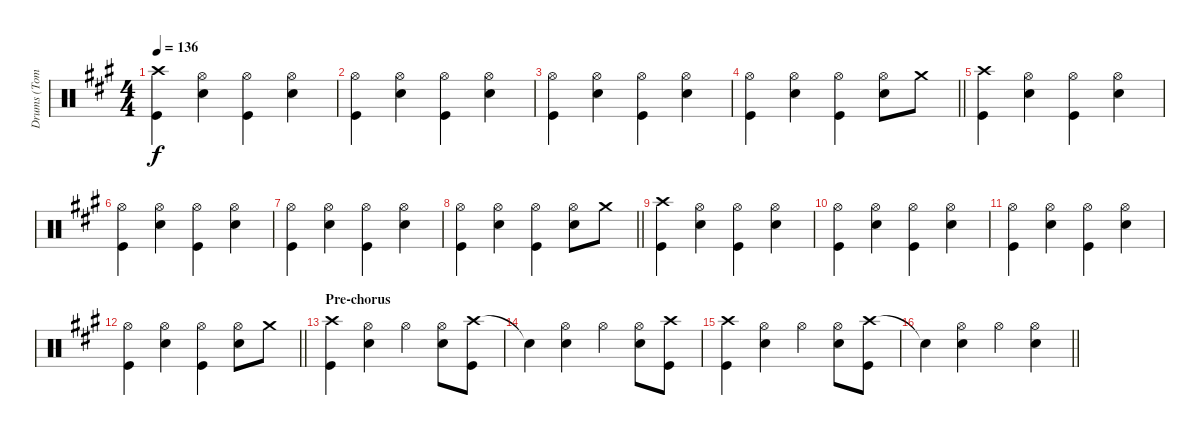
\track ("Drums (Tommy Aldridge)" "Drums (Tom") {instrument percussion}
\staff {score}
\articulation defaults
\ts (4 4)
\tempo 136
\clef neutral
\ks a
("Crash high (hit)" "Kick (hit)").4{dy f} ("Hi-Hat (open)" "Snare (hit) 2").4 ("Hi-Hat (open)" "Kick (hit)").4 ("Hi-Hat (open)" "Snare (hit) 2").4 |
("Hi-Hat (open)" "Kick (hit)").4 ("Hi-Hat (open)" "Snare (hit) 2").4 ("Hi-Hat (open)" "Kick (hit)").4 ("Hi-Hat (open)" "Snare (hit) 2").4 |
("Hi-Hat (open)" "Kick (hit)").4 ("Hi-Hat (open)" "Snare (hit) 2").4 ("Hi-Hat (open)" "Kick (hit)").4 ("Hi-Hat (open)" "Snare (hit) 2").4 |
\barLineRight lightlight
("Hi-Hat (open)" "Kick (hit)").4 ("Hi-Hat (open)" "Snare (hit) 2").4 ("Hi-Hat (open)" "Kick (hit)").4 ("Hi-Hat (open)" "Snare (hit) 2").8 "Crash medium (hit)".8 |
("Crash high (hit)" "Kick (hit)").4 ("Hi-Hat (open)" "Snare (hit) 2").4 ("Hi-Hat (open)" "Kick (hit)").4 ("Hi-Hat (open)" "Snare (hit) 2").4 |
("Hi-Hat (open)" "Kick (hit)").4 ("Hi-Hat (open)" "Snare (hit) 2").4 ("Hi-Hat (open)" "Kick (hit)").4 ("Hi-Hat (open)" "Snare (hit) 2").4 |
("Hi-Hat (open)" "Kick (hit)").4 ("Hi-Hat (open)" "Snare (hit) 2").4 ("Hi-Hat (open)" "Kick (hit)").4 ("Hi-Hat (open)" "Snare (hit) 2").4 |
\barLineRight lightlight
("Hi-Hat (open)" "Kick (hit)").4 ("Hi-Hat (open)" "Snare (hit) 2").4 ("Hi-Hat (open)" "Kick (hit)").4 ("Hi-Hat (open)" "Snare (hit) 2").8 "Crash medium (hit)".8 |
("Crash high (hit)" "Kick (hit)").4 ("Hi-Hat (open)" "Snare (hit) 2").4 ("Hi-Hat (open)" "Kick (hit)").4 ("Hi-Hat (open)" "Snare (hit) 2").4 |
("Hi-Hat (open)" "Kick (hit)").4 ("Hi-Hat (open)" "Snare (hit) 2").4 ("Hi-Hat (open)" "Kick (hit)").4 ("Hi-Hat (open)" "Snare (hit) 2").4 |
("Hi-Hat (open)" "Kick (hit)").4 ("Hi-Hat (open)" "Snare (hit) 2").4 ("Hi-Hat (open)" "Kick (hit)").4 ("Hi-Hat (open)" "Snare (hit) 2").4 |
\barLineRight lightlight
("Hi-Hat (open)" "Kick (hit)").4 ("Hi-Hat (open)" "Snare (hit) 2").4 ("Hi-Hat (open)" "Kick (hit)").4 ("Hi-Hat (open)" "Snare (hit) 2").8 "Crash medium (hit)".8 |
\section ("" "Pre-chorus")
("Crash high (hit)" "Kick (hit)").4 ("Hi-Hat (open)" "Snare (hit) 2").4 "Hi-Hat (open)".4 ("Hi-Hat (open)" "Snare (hit) 2").8 ("Crash high (hit)" "Kick (hit)").8 |
"Snare (hit)"{t}.4 ("Hi-Hat (open)" "Snare (hit) 2").4 "Hi-Hat (open)".4 ("Hi-Hat (open)" "Snare (hit) 2").8 ("Crash high (hit)" "Kick (hit)").8 |
("Crash high (hit)" "Kick (hit)").4 ("Hi-Hat (open)" "Snare (hit) 2").4 "Hi-Hat (open)".4 ("Hi-Hat (open)" "Snare (hit) 2").8 ("Crash high (hit)" "Kick (hit)").8 |
\barLineRight lightlight "Snare (hit)"{t}.4
("Hi-Hat (open)" "Snare (hit) 2").4 "Hi-Hat (open)".4 ("Hi-Hat (open)" "Snare (hit) 2").4
